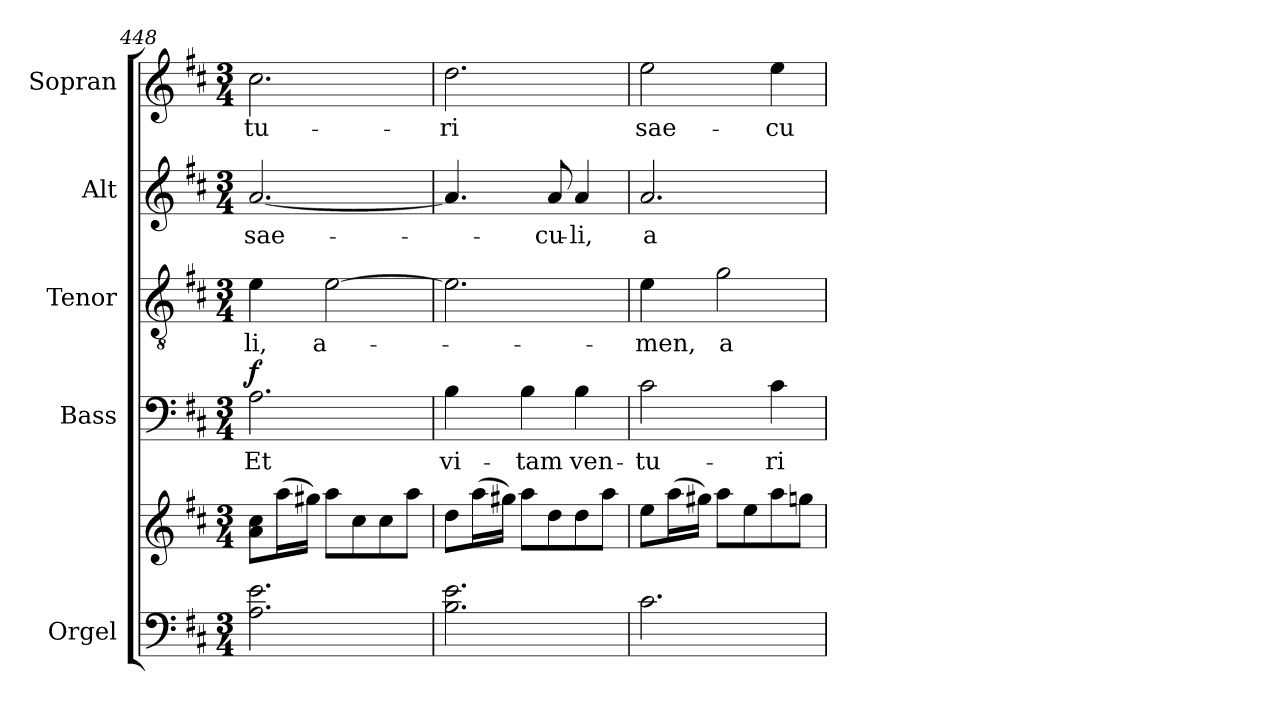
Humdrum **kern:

**kern	**kern	**kern	**text	**dynam	**kern	**text	**kern	**text	**kern	**text
*part5	*part5	*part4	*part4	*part4	*part3	*part3	*part2	*part2	*part1	*part1
*staff6	*staff5	*staff4	*staff4	*staff4	*staff3	*staff3	*staff2	*staff2	*staff1	*staff1
*I"Orgel	*	*I"Bass	*	*	*I"Tenor	*	*I"Alt	*	*I"Sopran	*
*I'Org.	*	*I'B	*	*	*I'T	*	*I'A	*	*I'S	*
*clefF4	*clefG2	*clefF4	*	*	*clefGv2	*	*clefG2	*	*clefG2	*
*k[f#c#]	*k[f#c#]	*k[f#c#]	*	*	*k[f#c#]	*	*k[f#c#]	*	*k[f#c#]	*
*D:	*D:	*D:	*	*	*D:	*	*D:	*	*D:	*
*M3/4	*M3/4	*M3/4	*	*	*M3/4	*	*M3/4	*	*M3/4	*
=448	=448	=448	=448	=448	=448	=448	=448	=448	=448	=448
!	!	!	!LO:LY:b	!LO:DY:a	!	!LO:LY:b	!	!LO:LY:b	!	!LO:LY:b
2.A\ 2.e\	8a\ 8cc#\L	2.A\	Et	f	4e\	-li,	[2.a/	sae-	2.cc#\	-tu-
.	(>16aa\L	.	.	.	.	.	.	.	.	.
.	16gg#X\JJ)	.	.	.	.	.	.	.	.	.
!	!	!	!	!	!	!LO:LY:b	!	!	!	!
.	8aa\L	.	.	.	[2e\	a-	.	.	.	.
.	8cc#\	.	.	.	.	.	.	.	.	.
.	8cc#\	.	.	.	.	.	.	.	.	.
.	8aa\J	.	.	.	.	.	.	.	.	.
!!LO:PB:g=z
=449	=449	=449	=449	=449	=449	=449	=449	=449	=449	=449
!	!	!	!LO:LY:b	!	!	!	!	!	!	!LO:LY:b
2.B\ 2.e\	8dd\L	4B\	vi-	.	2.e\]	.	4.a/]	.	2.dd\	-ri
.	(>16aa\L	.	.	.	.	.	.	.	.	.
.	16gg#X\JJ)	.	.	.	.	.	.	.	.	.
!	!	!	!LO:LY:b	!	!	!	!	!	!	!
.	8aa\L	4B\	-tam	.	.	.	.	.	.	.
!	!	!	!	!	!	!	!	!LO:LY:b	!	!
.	8dd\	.	.	.	.	.	8a/	-cu-	.	.
!	!	!	!LO:LY:b	!	!	!	!	!LO:LY:b	!	!
.	8dd\	4B\	ven-	.	.	.	4a/	-li,	.	.
.	8aa\J	.	.	.	.	.	.	.	.	.
=450	=450	=450	=450	=450	=450	=450	=450	=450	=450	=450
!	!	!	!LO:LY:b	!	!	!LO:LY:b	!	!LO:LY:b	!	!LO:LY:b
2.c#\	8ee\L	2c#\	-tu-	.	4e\	-men,	2.a/	a-	2ee\	sae-
.	(>16aa\L	.	.	.	.	.	.	.	.	.
.	16gg#X\JJ)	.	.	.	.	.	.	.	.	.
!	!	!	!	!	!	!LO:LY:b	!	!	!	!
.	8aa\L	.	.	.	2g\	a-	.	.	.	.
.	8ee\	.	.	.	.	.	.	.	.	.
!	!	!	!LO:LY:b	!	!	!	!	!	!	!LO:LY:b
.	8aa\	4c#\	-ri	.	.	.	.	.	4ee\	-cu-
.	8ggn\J	.	.	.	.	.	.	.	.	.
=	=	=	=	=	=	=	=	=	=	=
*-	*-	*-	*-	*-	*-	*-	*-	*-	*-	*-
